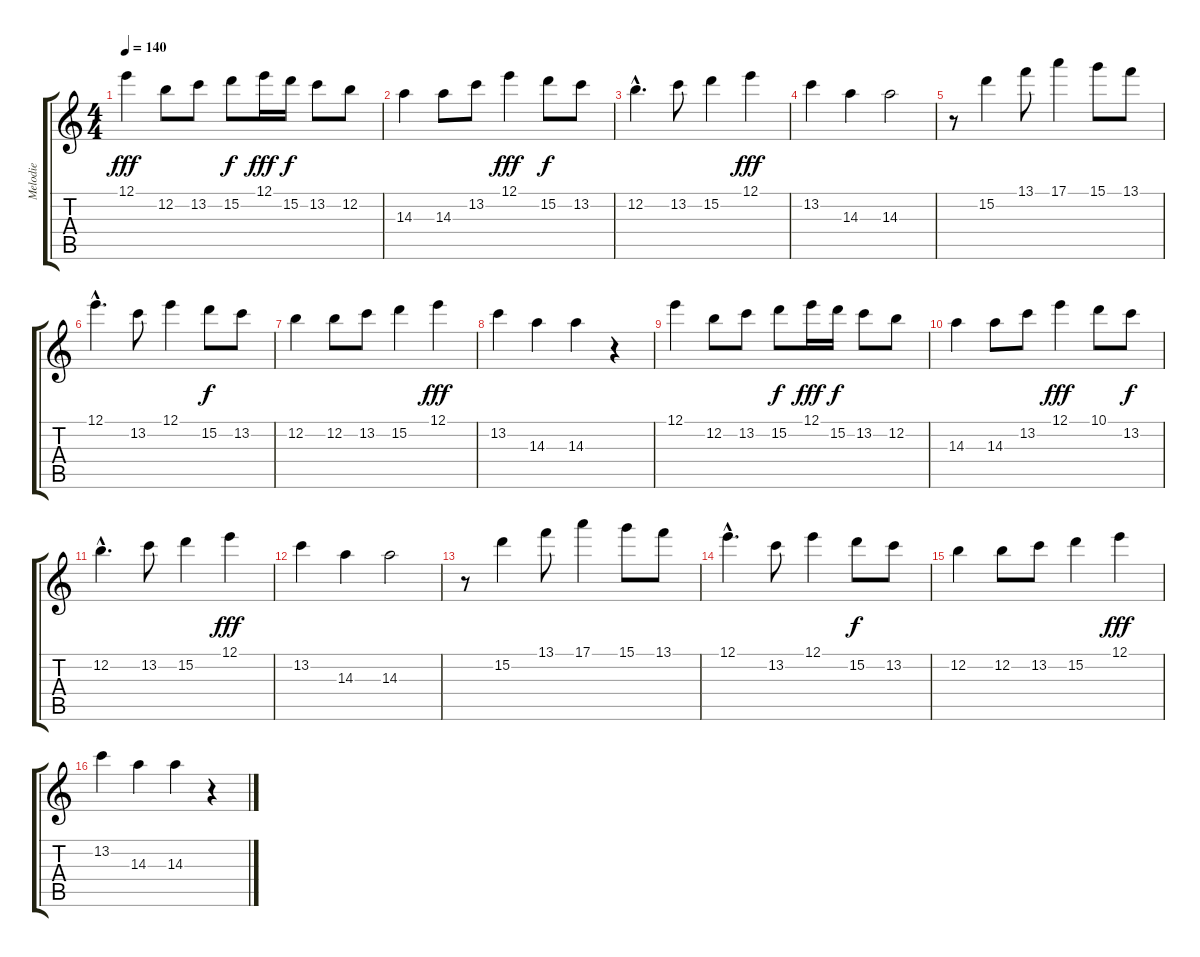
\track ("Melodie" "Melodie") {instrument overdrivenguitar}
\staff {score tabs}
\tuning (E4 B3 G3 D3 A2 E2) {hide}
\ts (4 4)
\tempo 140
\clef g2
\ks c
12.1.4{dy fff instrument overdrivenguitar} 12.2.8 13.2.8 15.2.8{dy f} 12.1.16{dy fff} 15.2.16{dy f} 13.2.8 12.2.8 |
14.3.4 14.3.8 13.2.8 12.1.4{dy fff} 15.2.8{dy f} 13.2.8 |
12.2{hac}.4{d} 13.2.8 15.2.4 12.1.4{dy fff} |
13.2.4 14.3.4 14.3.2 |
r.8 15.2.4 13.1.8 17.1.4 15.1.8 13.1.8 |
12.1{hac}.4{d} 13.2.8 12.1.4 15.2.8{dy f} 13.2.8 |
12.2.4 12.2.8 13.2.8 15.2.4 12.1.4{dy fff} |
13.2.4 14.3.4 14.3.4 r.4 |
12.1.4{volume 14} 12.2.8 13.2.8 15.2.8{dy f} 12.1.16{dy fff} 15.2.16{dy f} 13.2.8 12.2.8 |
14.3.4 14.3.8 13.2.8 12.1.4{dy fff} 10.1.8 13.2.8{dy f} |
12.2{hac}.4{d} 13.2.8 15.2.4 12.1.4{dy fff} |
13.2.4 14.3.4 14.3.2 |
r.8 15.2.4 13.1.8 17.1.4 15.1.8 13.1.8 |
12.1{hac}.4{d} 13.2.8 12.1.4 15.2.8{dy f} 13.2.8 |
12.2.4 12.2.8 13.2.8 15.2.4 12.1.4{dy fff} |
13.2.4 14.3.4 14.3.4 r.4
